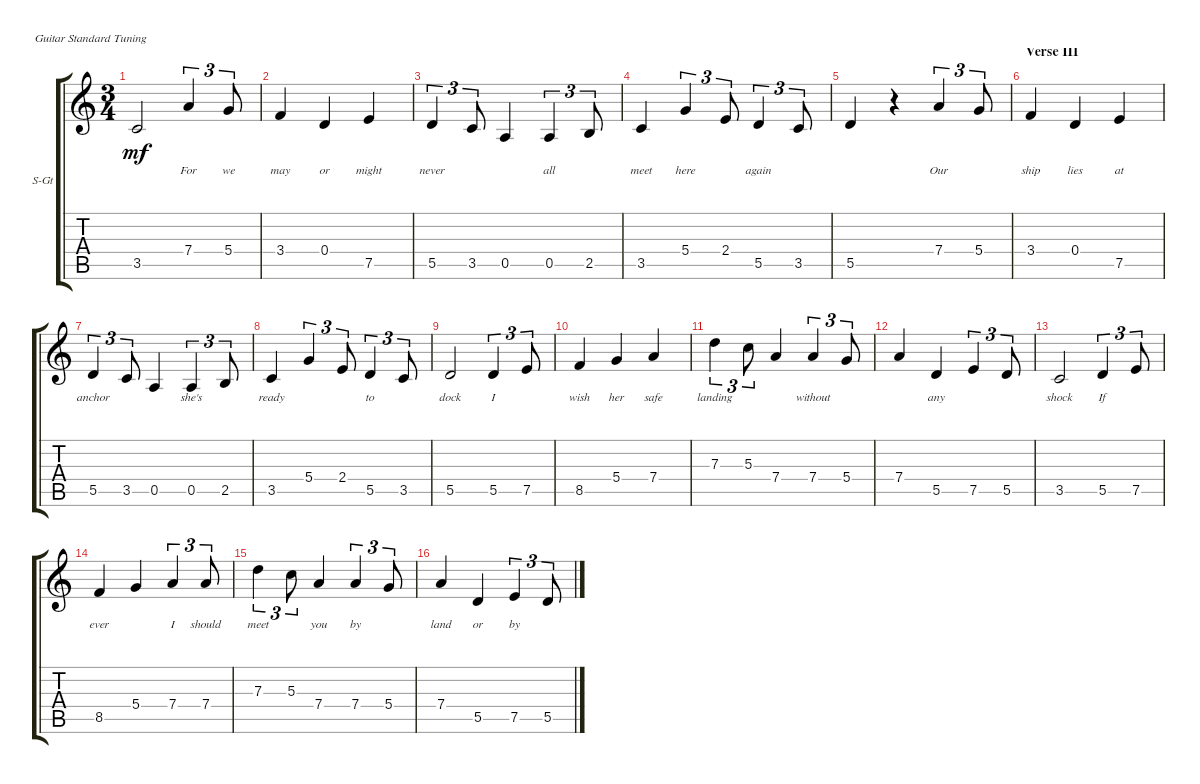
\defaultSystemsLayout 4
\bracketExtendMode groupsimilarinstruments
\firstSystemTrackNameOrientation horizontal
\otherSystemsTrackNameOrientation horizontal
\track ("Voice" "S-Gt") {instrument acousticguitarsteel}
\staff {score tabs}
\tuning (E4 B3 G3 D3 A2 E2)
\ts (3 4)
\tempo (120 hide)
\clef g2
\scale
0.281088
\ks c
3.5.2{lyrics (0 "") lyrics (1 "") lyrics (2 "") lyrics (3 "") lyrics (4 "") dy mf} 7.4.4{tu (3 2) lyrics (0 "For") lyrics (1 "") lyrics (2 "") lyrics (3 "") lyrics (4 "")} 5.4.8{tu (3 2) lyrics (0 "we") lyrics (1 "") lyrics (2 "") lyrics (3 "") lyrics (4 "")} |
\scale
0.250656 3.4.4{lyrics (0 "may") lyrics (1 "") lyrics (2 "") lyrics (3 "") lyrics (4 "")} 0.4.4{lyrics (0 "or") lyrics (1 "") lyrics (2 "") lyrics (3 "") lyrics (4 "")} 7.5.4{lyrics (0 "might") lyrics (1 "") lyrics (2 "") lyrics (3 "") lyrics (4 "")} |
\scale
0.24264 5.5.4{tu (3 2) lyrics (0 "never") lyrics (1 "") lyrics (2 "") lyrics (3 "") lyrics (4 "")} 3.5.8{tu (3 2) lyrics (0 "") lyrics (1 "") lyrics (2 "") lyrics (3 "") lyrics (4 "")} 0.5.4{lyrics (0 "") lyrics (1 "") lyrics (2 "") lyrics (3 "") lyrics (4 "")} 0.5.4{tu (3 2) lyrics (0 "all") lyrics (1 "") lyrics (2 "") lyrics (3 "") lyrics (4 "")} 2.5.8{tu (3 2) lyrics (0 "") lyrics (1 "") lyrics (2 "") lyrics (3 "") lyrics (4 "")} |
\scale
0.225829 3.5.4{lyrics (0 "meet") lyrics (1 "") lyrics (2 "") lyrics (3 "") lyrics (4 "")} 5.4.4{tu (3 2) lyrics (0 "here") lyrics (1 "") lyrics (2 "") lyrics (3 "") lyrics (4 "")} 2.4.8{tu (3 2) lyrics (0 "") lyrics (1 "") lyrics (2 "") lyrics (3 "") lyrics (4 "")} 5.5.4{tu (3 2) lyrics (0 "again") lyrics (1 "") lyrics (2 "") lyrics (3 "") lyrics (4 "")} 3.5.8{tu (3 2) lyrics (0 "") lyrics (1 "") lyrics (2 "") lyrics (3 "") lyrics (4 "")} |
\scale
0.271801 5.5.4{lyrics (0 "") lyrics (1 "") lyrics (2 "") lyrics (3 "") lyrics (4 "")} r.4 7.4.4{tu (3 2) lyrics (0 "Our") lyrics (1 "") lyrics (2 "") lyrics (3 "") lyrics (4 "")} 5.4.8{tu (3 2) lyrics (0 "") lyrics (1 "") lyrics (2 "") lyrics (3 "") lyrics (4 "")} |
\section ("" "Verse III")
\scale
0.242175 3.4.4{lyrics (0 "ship") lyrics (1 "") lyrics (2 "") lyrics (3 "") lyrics (4 "")} 0.4.4{lyrics (0 "lies") lyrics (1 "") lyrics (2 "") lyrics (3 "") lyrics (4 "")} 7.5.4{lyrics (0 "at") lyrics (1 "") lyrics (2 "") lyrics (3 "") lyrics (4 "")} |
\scale
0.254607 5.5.4{tu (3 2) lyrics (0 "anchor") lyrics (1 "") lyrics (2 "") lyrics (3 "") lyrics (4 "")} 3.5.8{tu (3 2) lyrics (0 "") lyrics (1 "") lyrics (2 "") lyrics (3 "") lyrics (4 "")} 0.5.4{lyrics (0 "") lyrics (1 "") lyrics (2 "") lyrics (3 "") lyrics (4 "")} 0.5.4{tu (3 2) lyrics (0 "she's") lyrics (1 "") lyrics (2 "") lyrics (3 "") lyrics (4 "")} 2.5.8{tu (3 2) lyrics (0 "") lyrics (1 "") lyrics (2 "") lyrics (3 "") lyrics (4 "")} |
\scale
0.231571 3.5.4{lyrics (0 "ready") lyrics (1 "") lyrics (2 "") lyrics (3 "") lyrics (4 "")} 5.4.4{tu (3 2) lyrics (0 "") lyrics (1 "") lyrics (2 "") lyrics (3 "") lyrics (4 "")} 2.4.8{tu (3 2) lyrics (0 "") lyrics (1 "") lyrics (2 "") lyrics (3 "") lyrics (4 "")} 5.5.4{tu (3 2) lyrics (0 "to") lyrics (1 "") lyrics (2 "") lyrics (3 "") lyrics (4 "")} 3.5.8{tu (3 2) lyrics (0 "") lyrics (1 "") lyrics (2 "") lyrics (3 "") lyrics (4 "")} |
\scale
0.253384 5.5.2{lyrics (0 "dock") lyrics (1 "") lyrics (2 "") lyrics (3 "") lyrics (4 "")} 5.5.4{tu (3 2) lyrics (0 "I") lyrics (1 "") lyrics (2 "") lyrics (3 "") lyrics (4 "")} 7.5.8{tu (3 2) lyrics (0 "") lyrics (1 "") lyrics (2 "") lyrics (3 "") lyrics (4 "")} |
\scale
0.271124 8.5.4{lyrics (0 "wish") lyrics (1 "") lyrics (2 "") lyrics (3 "") lyrics (4 "")} 5.4.4{lyrics (0 "her") lyrics (1 "") lyrics (2 "") lyrics (3 "") lyrics (4 "")} 7.4.4{lyrics (0 "safe") lyrics (1 "") lyrics (2 "") lyrics (3 "") lyrics (4 "")} |
\scale
0.281756 7.3.4{tu (3 2) lyrics (0 "landing") lyrics (1 "") lyrics (2 "") lyrics (3 "") lyrics (4 "")} 5.3.8{tu (3 2) lyrics (0 "") lyrics (1 "") lyrics (2 "") lyrics (3 "") lyrics (4 "")} 7.4.4{lyrics (0 "") lyrics (1 "") lyrics (2 "") lyrics (3 "") lyrics (4 "")} 7.4.4{tu (3 2) lyrics (0 "without") lyrics (1 "") lyrics (2 "") lyrics (3 "") lyrics (4 "")} 5.4.8{tu (3 2) lyrics (0 "") lyrics (1 "") lyrics (2 "") lyrics (3 "") lyrics (4 "")} |
\scale
0.193982 7.4.4{lyrics (0 "") lyrics (1 "") lyrics (2 "") lyrics (3 "") lyrics (4 "")} 5.5.4{lyrics (0 "any") lyrics (1 "") lyrics (2 "") lyrics (3 "") lyrics (4 "")} 7.5.4{tu (3 2) lyrics (0 "") lyrics (1 "") lyrics (2 "") lyrics (3 "") lyrics (4 "")} 5.5.8{tu (3 2)} |
\scale
0.247529 3.5.2{lyrics (0 "shock") lyrics (1 "") lyrics (2 "") lyrics (3 "") lyrics (4 "")} 5.5.4{tu (3 2) lyrics (0 "If") lyrics (1 "") lyrics (2 "") lyrics (3 "") lyrics (4 "")} 7.5.8{tu (3 2) lyrics (0 "") lyrics (1 "") lyrics (2 "") lyrics (3 "") lyrics (4 "")} |
\scale
0.269433 8.5.4{lyrics (0 "ever") lyrics (1 "") lyrics (2 "") lyrics (3 "") lyrics (4 "")} 5.4.4{lyrics (0 "") lyrics (1 "") lyrics (2 "") lyrics (3 "") lyrics (4 "")} 7.4.4{tu (3 2) lyrics (0 "I") lyrics (1 "") lyrics (2 "") lyrics (3 "") lyrics (4 "")} 7.4.8{tu (3 2) lyrics (0 "should") lyrics (1 "") lyrics (2 "") lyrics (3 "") lyrics (4 "")} |
\scale
0.262366 7.3.4{tu (3 2) lyrics (0 "meet") lyrics (1 "") lyrics (2 "") lyrics (3 "") lyrics (4 "")} 5.3.8{tu (3 2) lyrics (0 "") lyrics (1 "") lyrics (2 "") lyrics (3 "") lyrics (4 "")} 7.4.4{lyrics (0 "you") lyrics (1 "") lyrics (2 "") lyrics (3 "") lyrics (4 "")} 7.4.4{tu (3 2) lyrics (0 "by") lyrics (1 "") lyrics (2 "") lyrics (3 "") lyrics (4 "")} 5.4.8{tu (3 2) lyrics (0 "") lyrics (1 "") lyrics (2 "") lyrics (3 "") lyrics (4 "")} |
\scale
0.221011 7.4.4{lyrics (0 "land") lyrics (1 "") lyrics (2 "") lyrics (3 "") lyrics (4 "")} 5.5.4{lyrics (0 "or") lyrics (1 "") lyrics (2 "") lyrics (3 "") lyrics (4 "")} 7.5.4{tu (3 2) lyrics (0 "by") lyrics (1 "") lyrics (2 "") lyrics (3 "") lyrics (4 "")} 5.5.8{tu (3 2) lyrics (0 "") lyrics (1 "") lyrics (2 "") lyrics (3 "") lyrics (4 "")}
